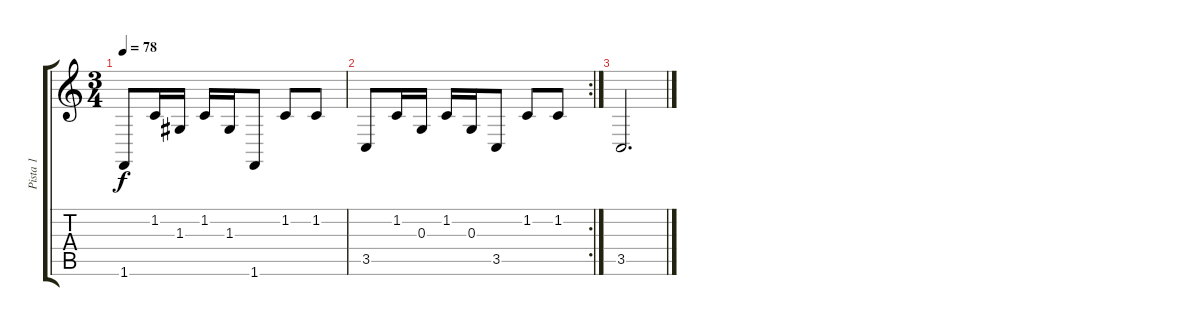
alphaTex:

\track ("Pista 1" "Pista 1") {instrument steeldrums}
\staff {score tabs}
\tuning (E4 B3 G3 D3 A2 E2) {hide}
\ts (3 4)
\tempo 78
\clef g2
\ks c
1.6.8{dy f} 1.2.16 1.3.16 1.2.16 1.3.16 1.6.8 1.2.8 1.2.8 |
\rc 2
3.5.8 1.2.16 0.3.16 1.2.16 0.3.16 3.5.8 1.2.8 1.2.8 |
3.5.2{d}
